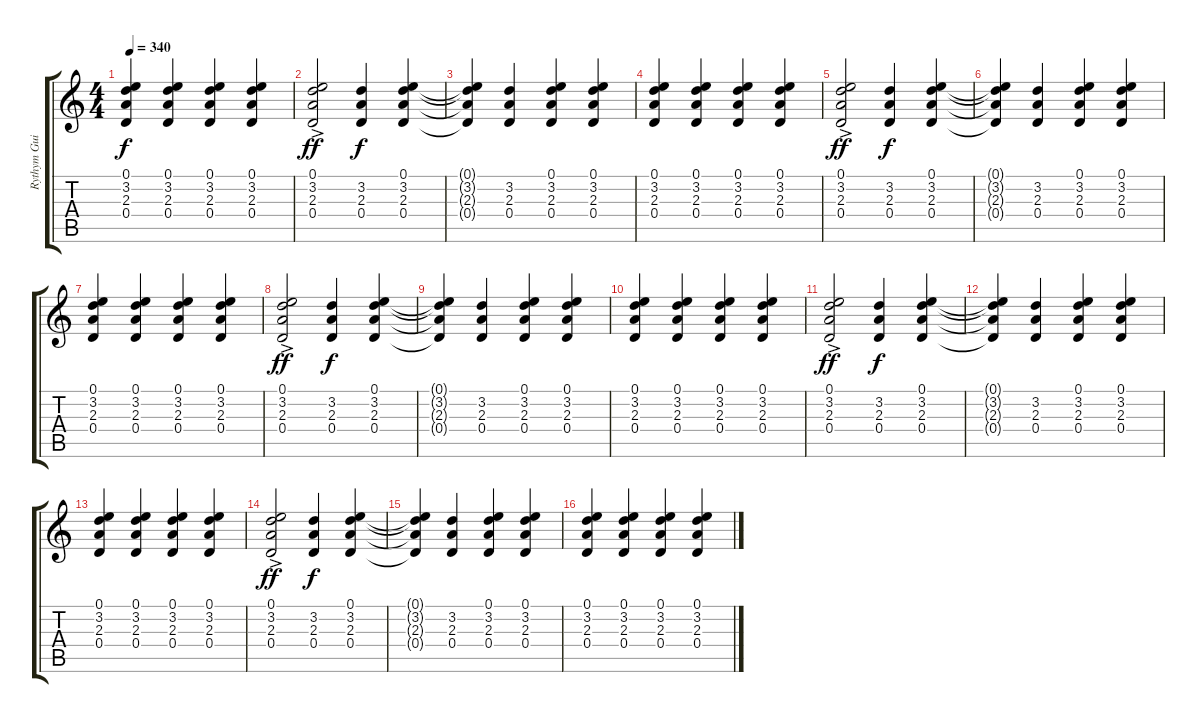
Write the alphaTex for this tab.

\track ("Rythym Guitar" "Rythym Gui") {instrument acousticguitarsteel}
\staff {score tabs}
\tuning (E4 B3 G3 D3 A2 E2) {hide}
\ts (4 4)
\tempo 340
\clef g2
\ks c
(0.1 3.2 2.3 0.4).4{dy f} (0.1 3.2 2.3 0.4).4 (0.1 3.2 2.3 0.4).4 (0.1 3.2 2.3 0.4).4 |
(0.1{ac} 3.2{ac} 2.3{ac} 0.4{ac}).2{dy ff} (3.2 2.3 0.4).4{dy f} (0.1 3.2 2.3 0.4).4 |
(0.1{t} 3.2{t} 2.3{t} 0.4{t}).4 (3.2 2.3 0.4).4 (0.1 3.2 2.3 0.4).4 (0.1 3.2 2.3 0.4).4 |
(0.1 3.2 2.3 0.4).4 (0.1 3.2 2.3 0.4).4 (0.1 3.2 2.3 0.4).4 (0.1 3.2 2.3 0.4).4 |
(0.1{ac} 3.2{ac} 2.3{ac} 0.4{ac}).2{dy ff} (3.2 2.3 0.4).4{dy f} (0.1 3.2 2.3 0.4).4 |
(0.1{t} 3.2{t} 2.3{t} 0.4{t}).4 (3.2 2.3 0.4).4 (0.1 3.2 2.3 0.4).4 (0.1 3.2 2.3 0.4).4 |
(0.1 3.2 2.3 0.4).4 (0.1 3.2 2.3 0.4).4 (0.1 3.2 2.3 0.4).4 (0.1 3.2 2.3 0.4).4 |
(0.1{ac} 3.2{ac} 2.3{ac} 0.4{ac}).2{dy ff} (3.2 2.3 0.4).4{dy f} (0.1 3.2 2.3 0.4).4 |
(0.1{t} 3.2{t} 2.3{t} 0.4{t}).4 (3.2 2.3 0.4).4 (0.1 3.2 2.3 0.4).4 (0.1 3.2 2.3 0.4).4 |
(0.1 3.2 2.3 0.4).4 (0.1 3.2 2.3 0.4).4 (0.1 3.2 2.3 0.4).4 (0.1 3.2 2.3 0.4).4 |
(0.1{ac} 3.2{ac} 2.3{ac} 0.4{ac}).2{dy ff} (3.2 2.3 0.4).4{dy f} (0.1 3.2 2.3 0.4).4 |
(0.1{t} 3.2{t} 2.3{t} 0.4{t}).4 (3.2 2.3 0.4).4 (0.1 3.2 2.3 0.4).4 (0.1 3.2 2.3 0.4).4 |
(0.1 3.2 2.3 0.4).4 (0.1 3.2 2.3 0.4).4 (0.1 3.2 2.3 0.4).4 (0.1 3.2 2.3 0.4).4 |
(0.1{ac} 3.2{ac} 2.3{ac} 0.4{ac}).2{dy ff} (3.2 2.3 0.4).4{dy f} (0.1 3.2 2.3 0.4).4 |
(0.1{t} 3.2{t} 2.3{t} 0.4{t}).4 (3.2 2.3 0.4).4 (0.1 3.2 2.3 0.4).4 (0.1 3.2 2.3 0.4).4 |
(0.1 3.2 2.3 0.4).4 (0.1 3.2 2.3 0.4).4 (0.1 3.2 2.3 0.4).4 (0.1 3.2 2.3 0.4).4
